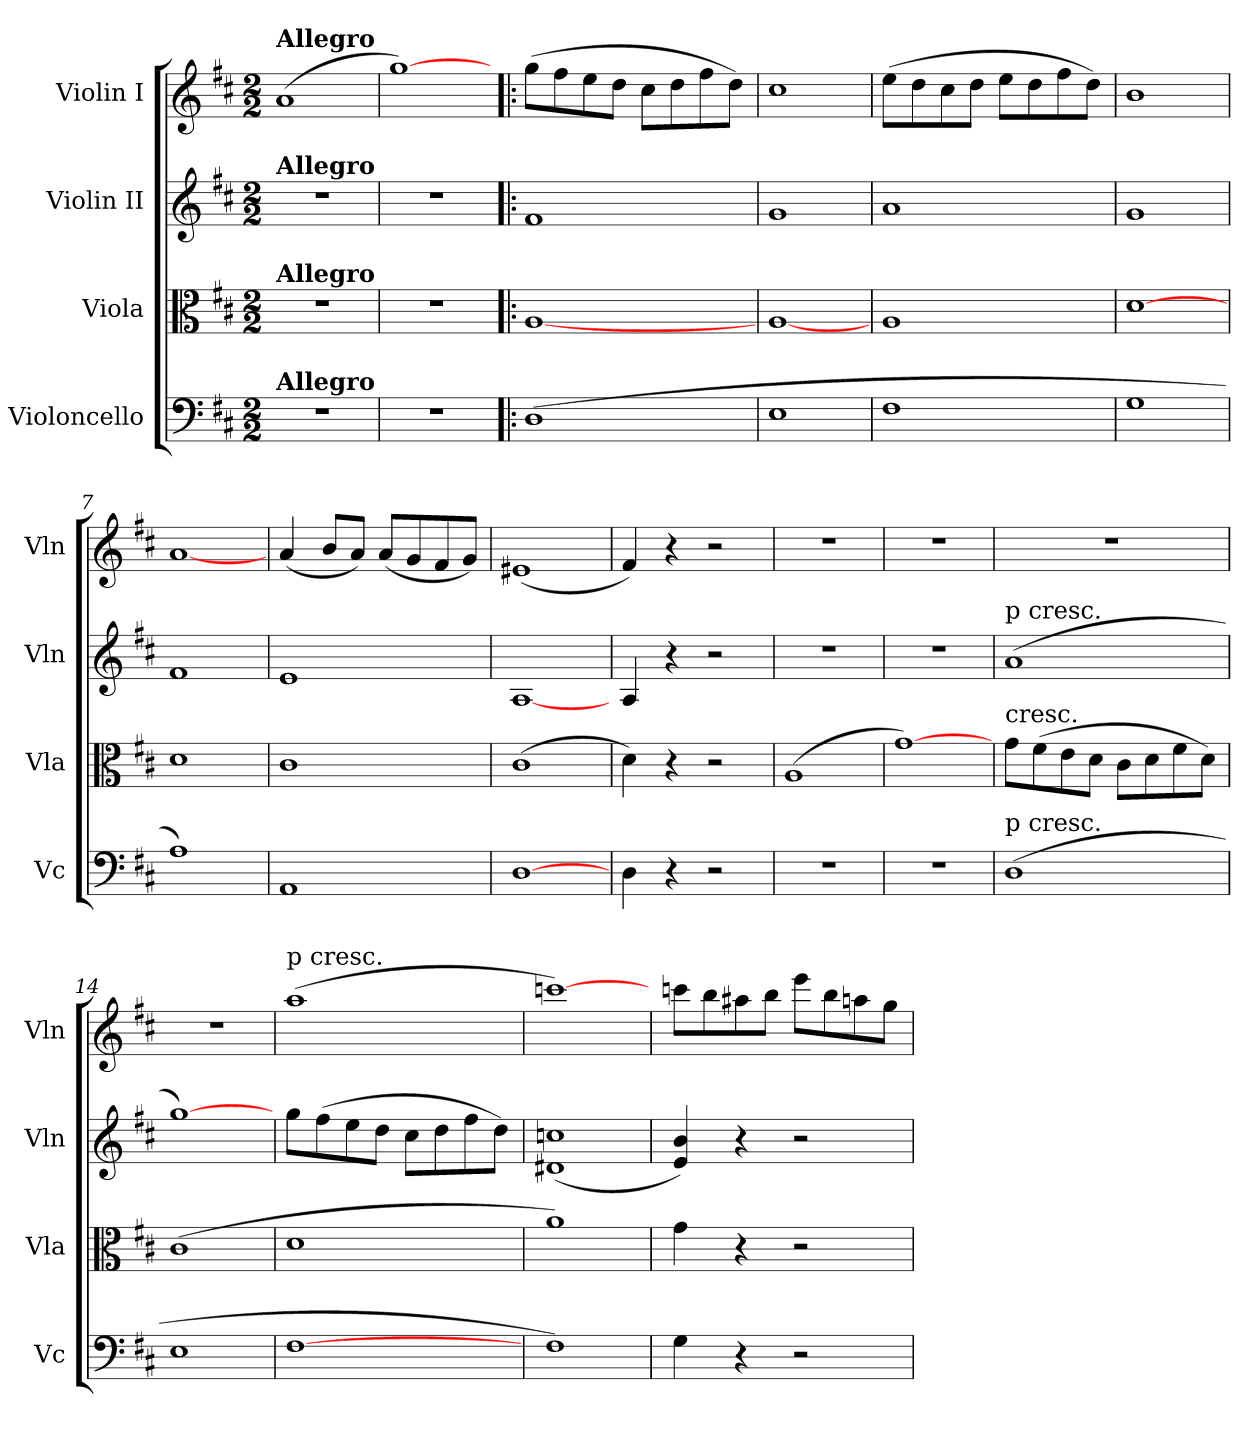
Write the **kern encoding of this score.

**kern	**kern	**kern	**kern
*part4	*part3	*part2	*part1
*staff4	*staff3	*staff2	*staff1
*I"Violoncello	*I"Viola	*I"Violin II	*I"Violin I
*I'Vc	*I'Vla	*I'Vln	*I'Vln
*clefF4	*clefC3	*clefG2	*clefG2
*k[f#c#]	*k[f#c#]	*k[f#c#]	*k[f#c#]
*D:	*D:	*D:	*D:
*M2/2	*M2/2	*M2/2	*M2/2
=1	=1	=1	=1
!	!	!	!LO:TX:a:B:t=Allegro
!	!	!LO:TX:a:B:t=Allegro	!
!	!LO:TX:a:B:t=Allegro	!	!
!LO:TX:a:B:t=Allegro	!	!	!
1r	1r	1r	(1a
=2	=2	=2	=2
1r	1r	1r	[1gg)
=3!|:	=3!|:	=3!|:	=3!|:
(1D	[1A	1f#	(8gg\L
.	.	.	8ff#\
.	.	.	8ee\
.	.	.	8dd\J
.	.	.	8cc#\L
.	.	.	8dd\
.	.	.	8ff#\
.	.	.	8dd\J)
=4	=4	=4	=4
1E	[1A	1g	1cc#
=5	=5	=5	=5
1F#	1A	1a	(8ee\L
.	.	.	8dd\
.	.	.	8cc#\
.	.	.	8dd\J
.	.	.	8ee\L
.	.	.	8dd\
.	.	.	8ff#\
.	.	.	8dd\J)
=6	=6	=6	=6
1G	[1d	1g	1b
=7	=7	=7	=7
1A)	1d	1f#	[1a
=8	=8	=8	=8
1AA	1c#	1e	(4a
.	.	.	8b/L
.	.	.	8a/J)
.	.	.	(8a/L
.	.	.	8g/
.	.	.	8f#/
.	.	.	8g/J)
=9	=9	=9	=9
[1D	(1c#	[1A	(1e#X
=10	=10	=10	=10
4D	4d)	4A	4f#)
4r	4r	4r	4r
2r	2r	2r	2r
=11	=11	=11	=11
1r	(1A	1r	1r
=12	=12	=12	=12
1r	[1g)	1r	1r
=13	=13	=13	=13
!	!	!LO:TX:a:t=p cresc.	!
!	!LO:TX:a:t=cresc.	!	!
!LO:TX:a:t=p cresc.	!	!	!
(1D	8g\L	(1a	1r
.	(8f#\	.	.
.	8e\	.	.
.	8d\J	.	.
.	8c#\L	.	.
.	8d\	.	.
.	8f#\	.	.
.	8d\J)	.	.
=14	=14	=14	=14
1E	(1c#	[1gg)	1r
=15	=15	=15	=15
!	!	!	!LO:TX:a:t=p cresc.
[1F#	1d	8gg\L	(1aa
.	.	(8ff#\	.
.	.	8ee\	.
.	.	8dd\J	.
.	.	8cc#\L	.
.	.	8dd\	.
.	.	8ff#\	.
.	.	8dd\J)	.
=16	=16	=16	=16
1F#)	1a)	(1d#X 1ccn	[1cccn)
=17	=17	=17	=17
4G	4g	4e 4b)	8cccn\L
.	.	.	8bb\
4r	4r	4r	8aa#X\
.	.	.	8bb\J
2r	2r	2r	8eee\L
.	.	.	8bb\
.	.	.	8aan\
.	.	.	8gg\J
=	=	=	=
*-	*-	*-	*-
